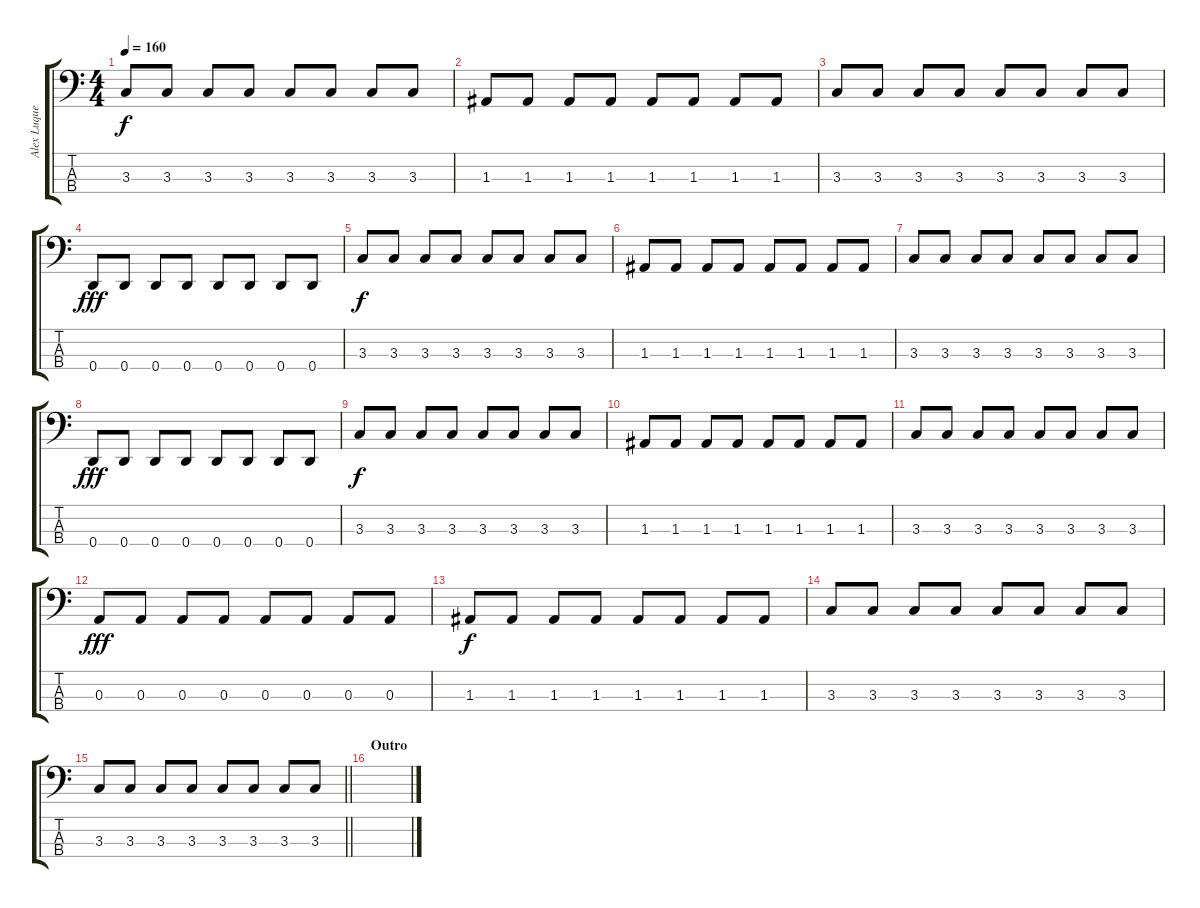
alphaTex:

\track ("Alex Luque" "Alex Luque") {instrument electricbasspick}
\staff {score tabs}
\tuning (G2 D2 A1 D1) {hide}
\ts (4 4)
\tempo 160
\clef f4
\ks c
3.3.8{dy f} 3.3.8 3.3.8 3.3.8 3.3.8 3.3.8 3.3.8 3.3.8 |
1.3.8 1.3.8 1.3.8 1.3.8 1.3.8 1.3.8 1.3.8 1.3.8 |
3.3.8 3.3.8 3.3.8 3.3.8 3.3.8 3.3.8 3.3.8 3.3.8 |
0.4.8{dy fff} 0.4.8 0.4.8 0.4.8 0.4.8 0.4.8 0.4.8 0.4.8 |
3.3.8{dy f} 3.3.8 3.3.8 3.3.8 3.3.8 3.3.8 3.3.8 3.3.8 |
1.3.8 1.3.8 1.3.8 1.3.8 1.3.8 1.3.8 1.3.8 1.3.8 |
3.3.8 3.3.8 3.3.8 3.3.8 3.3.8 3.3.8 3.3.8 3.3.8 |
0.4.8{dy fff} 0.4.8 0.4.8 0.4.8 0.4.8 0.4.8 0.4.8 0.4.8 |
3.3.8{dy f} 3.3.8 3.3.8 3.3.8 3.3.8 3.3.8 3.3.8 3.3.8 |
1.3.8 1.3.8 1.3.8 1.3.8 1.3.8 1.3.8 1.3.8 1.3.8 |
3.3.8 3.3.8 3.3.8 3.3.8 3.3.8 3.3.8 3.3.8 3.3.8 |
0.3.8{dy fff} 0.3.8 0.3.8 0.3.8 0.3.8 0.3.8 0.3.8 0.3.8 |
1.3.8{dy f} 1.3.8 1.3.8 1.3.8 1.3.8 1.3.8 1.3.8 1.3.8 |
3.3.8 3.3.8 3.3.8 3.3.8 3.3.8 3.3.8 3.3.8 3.3.8 |
\barLineRight lightlight
3.3.8 3.3.8 3.3.8 3.3.8 3.3.8 3.3.8 3.3.8 3.3.8 |
\section ("" "Outro")
